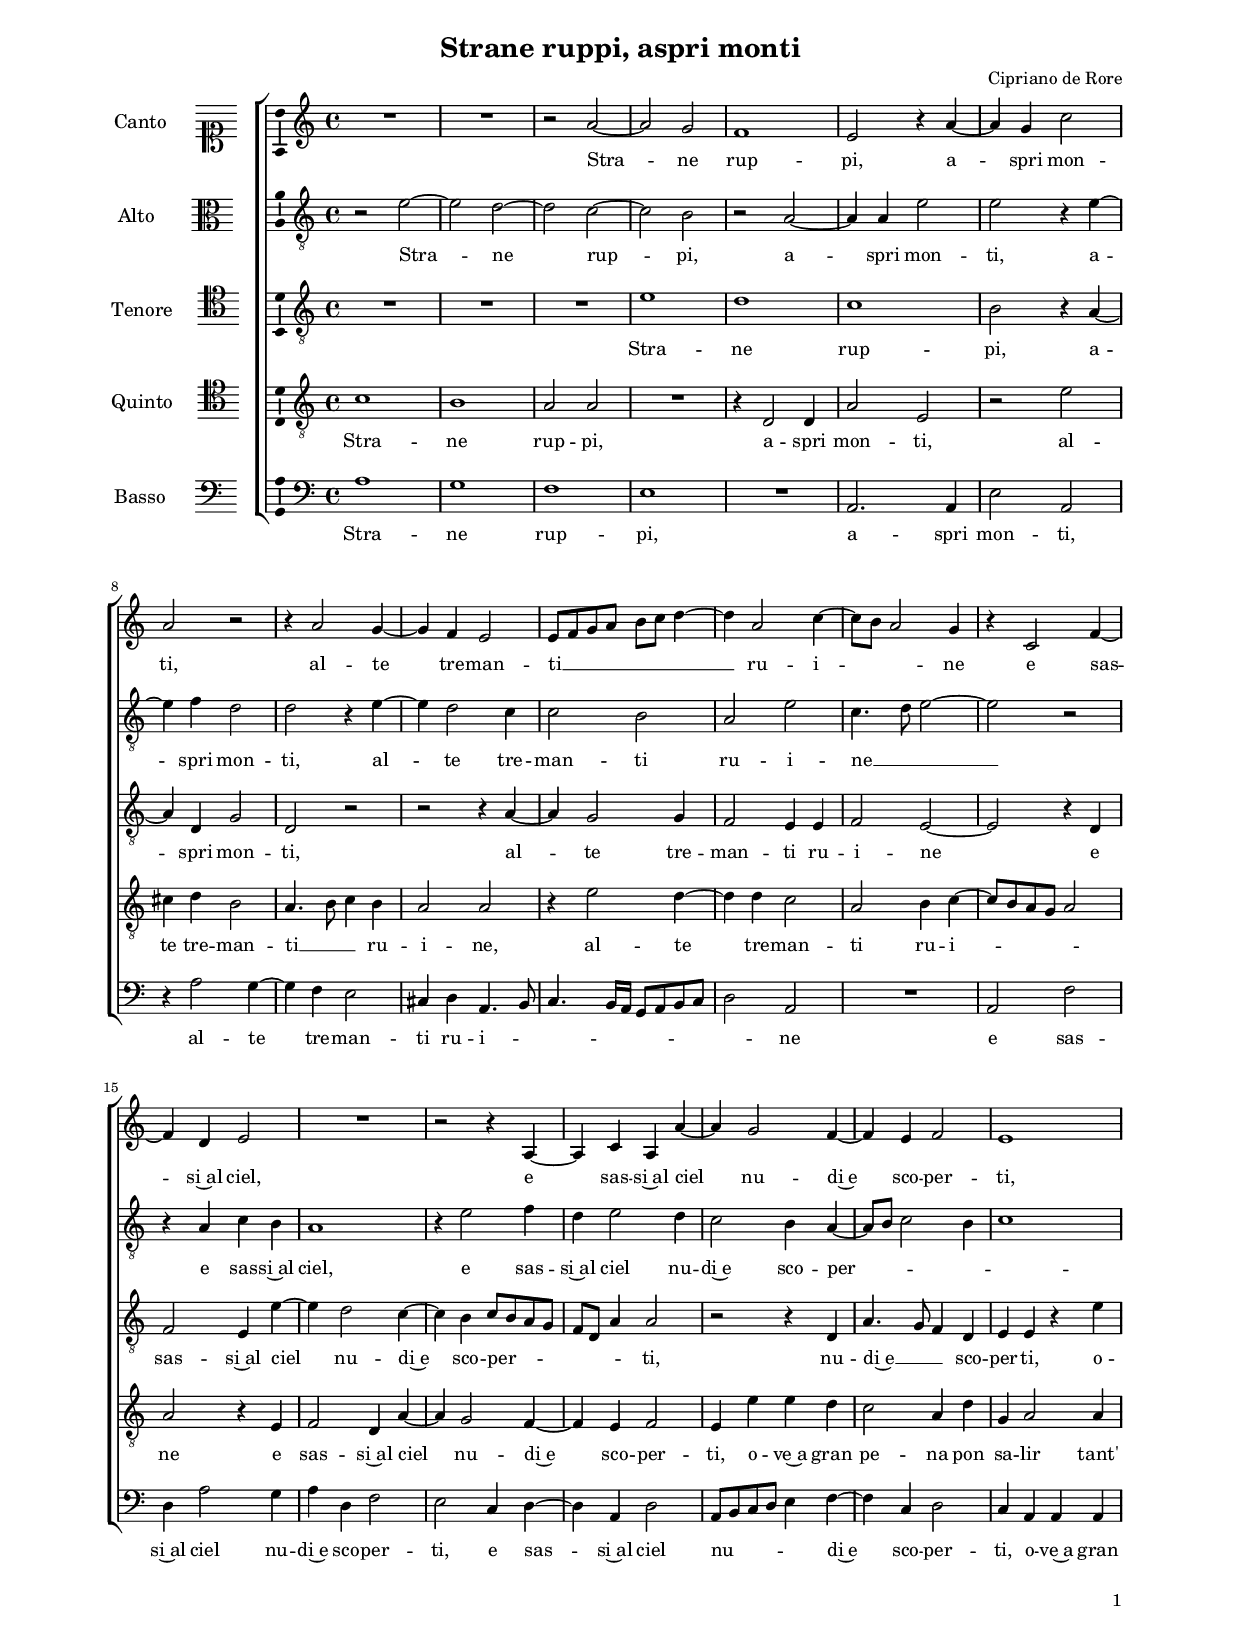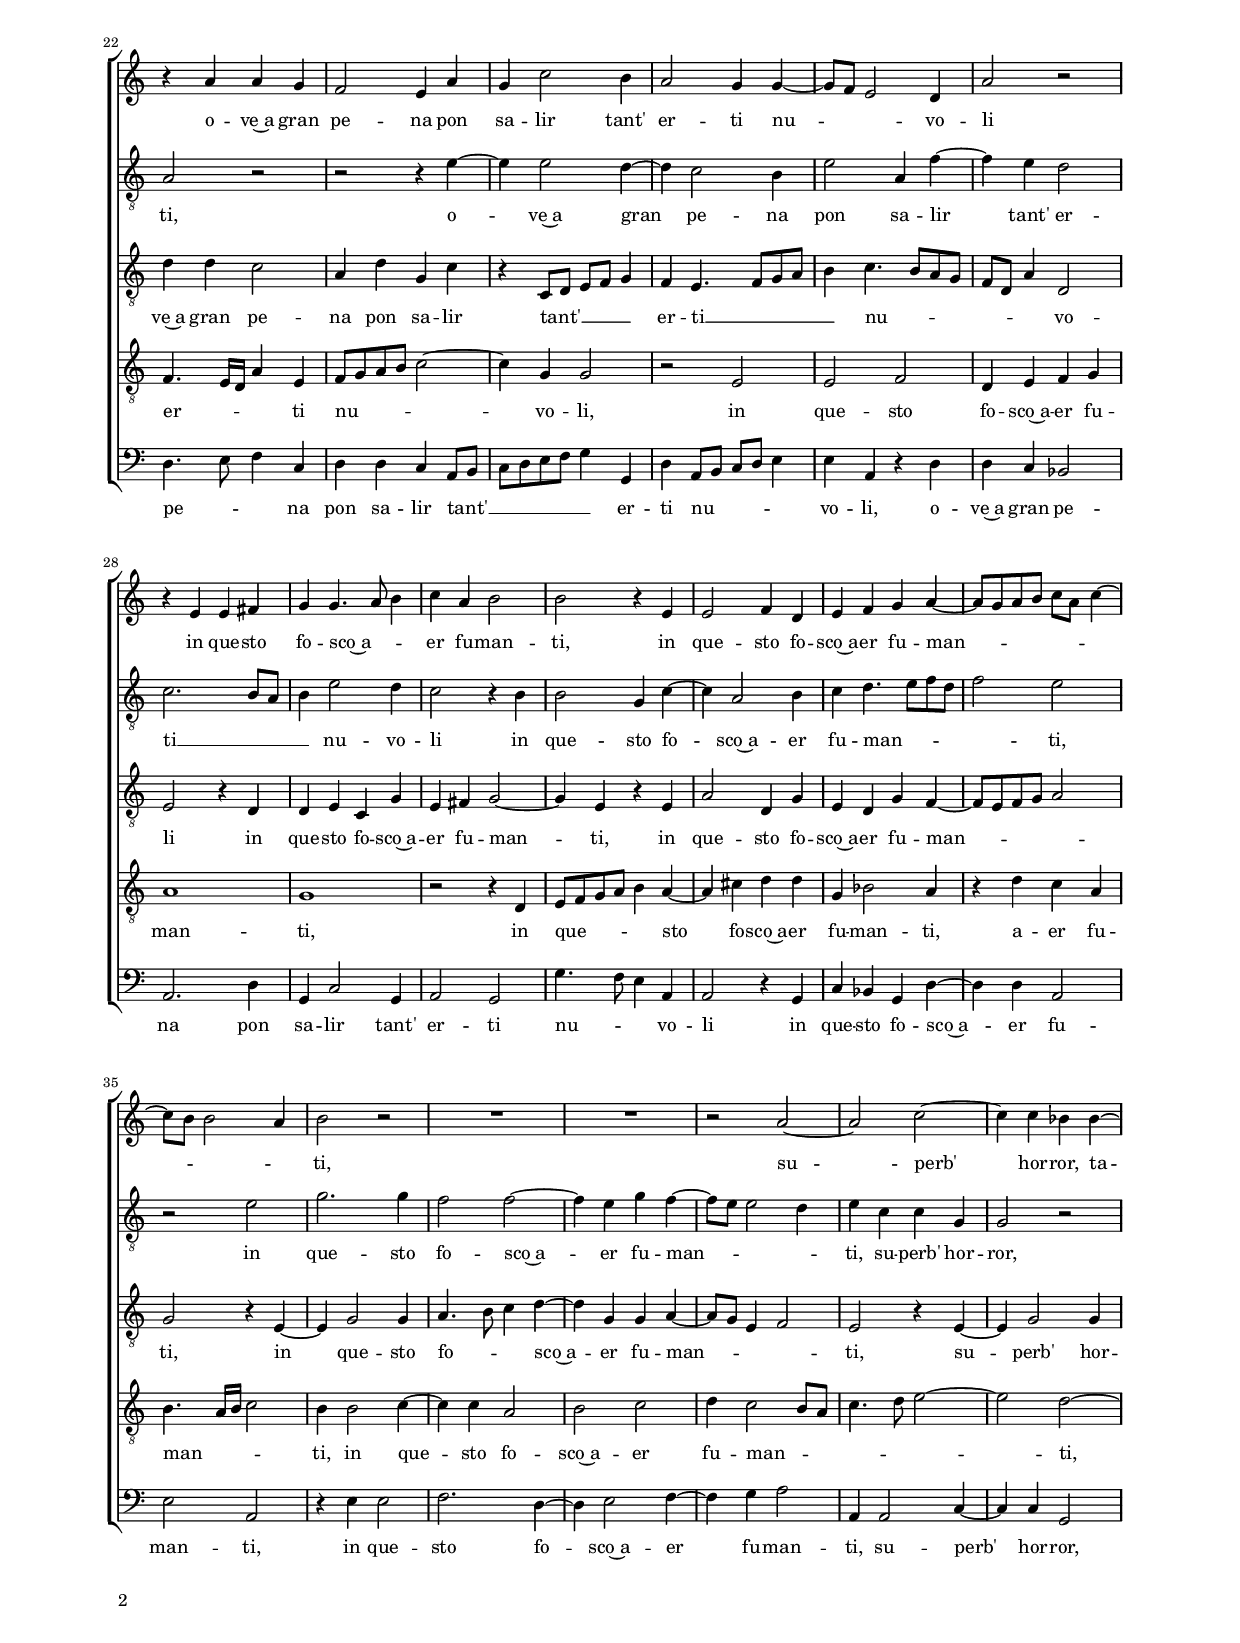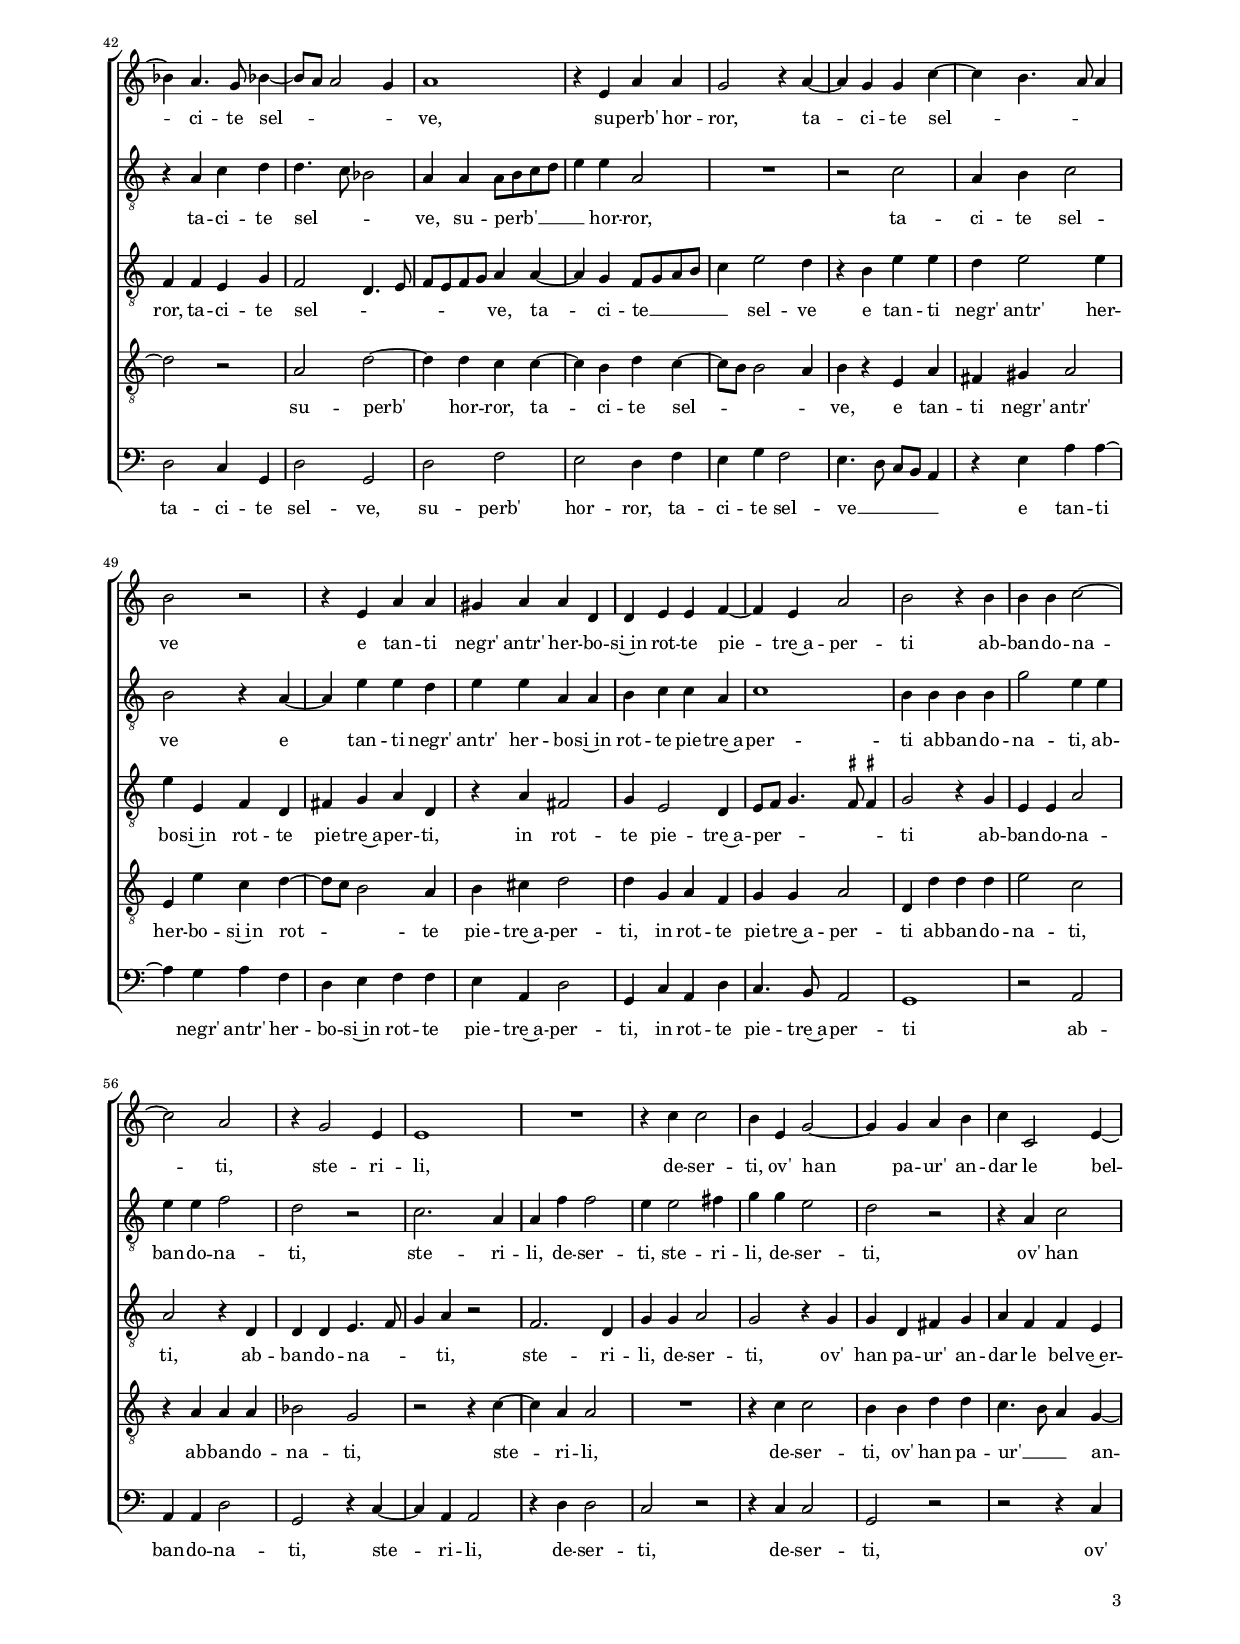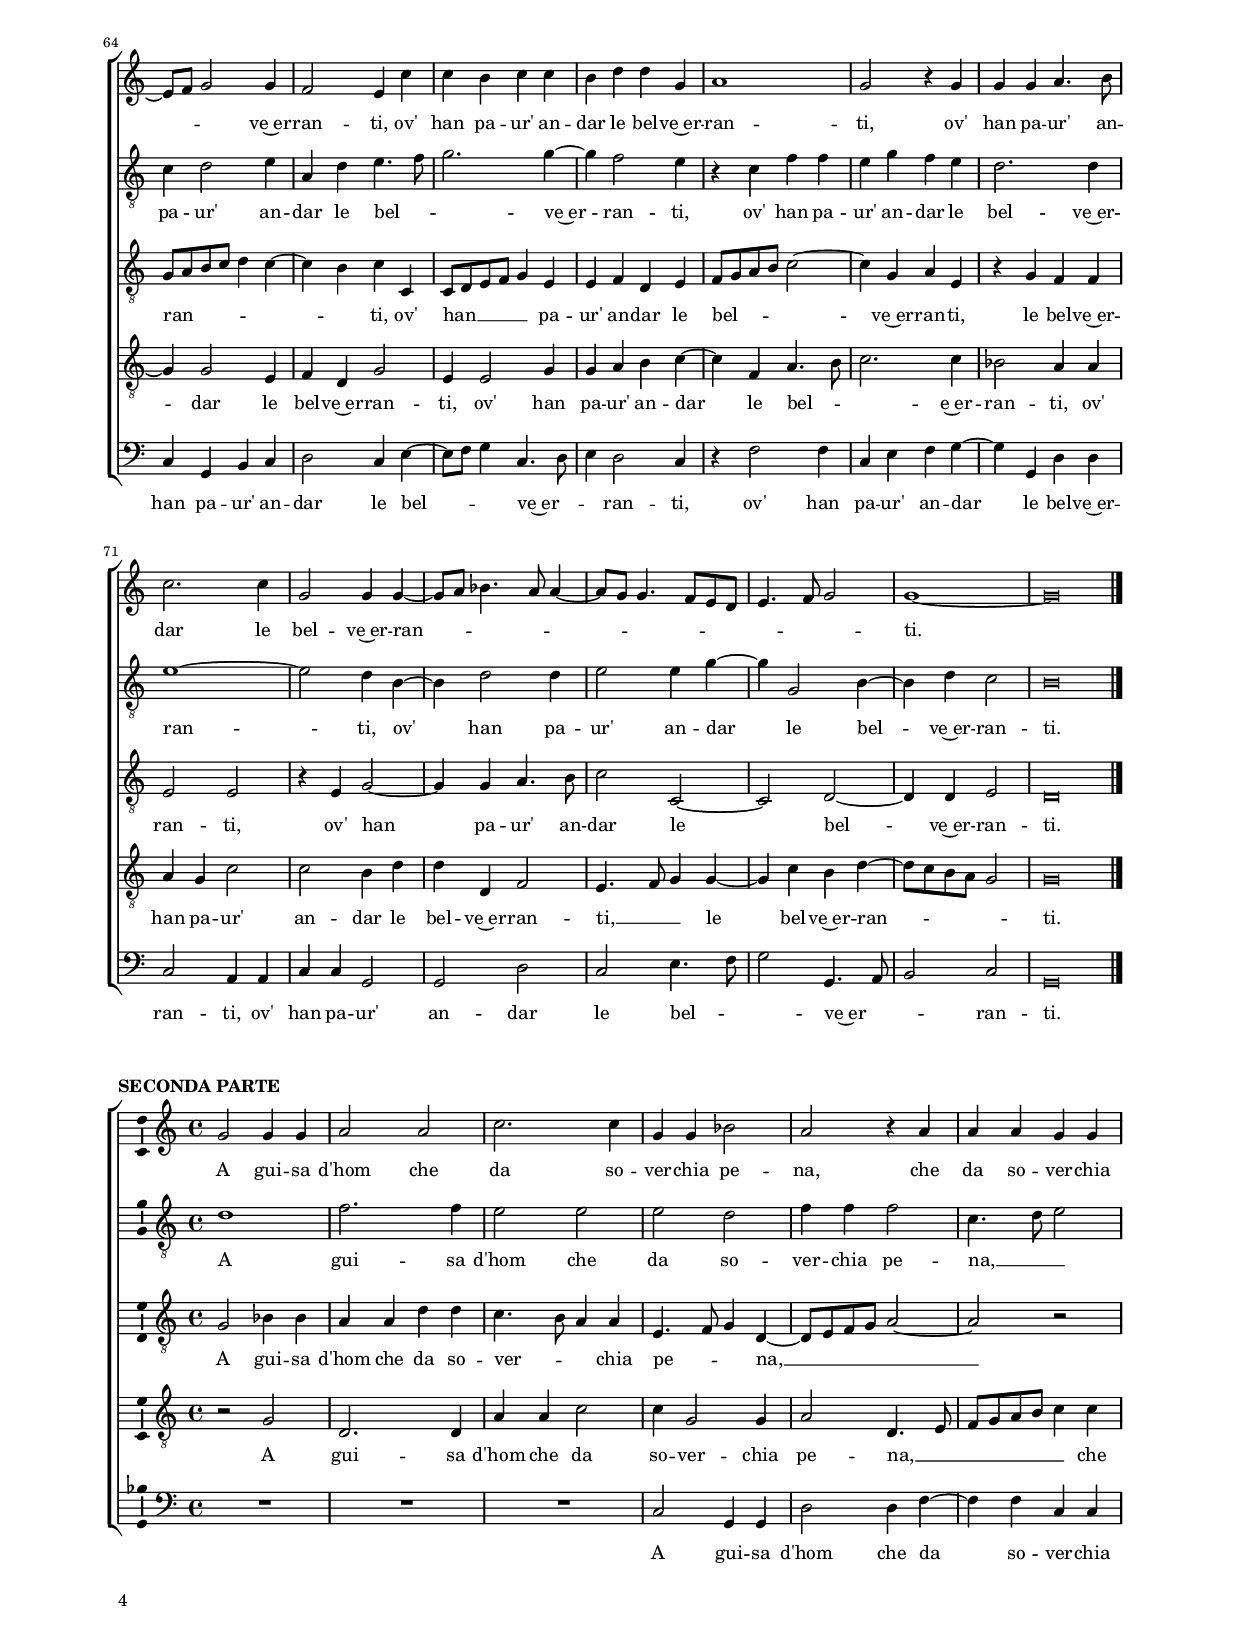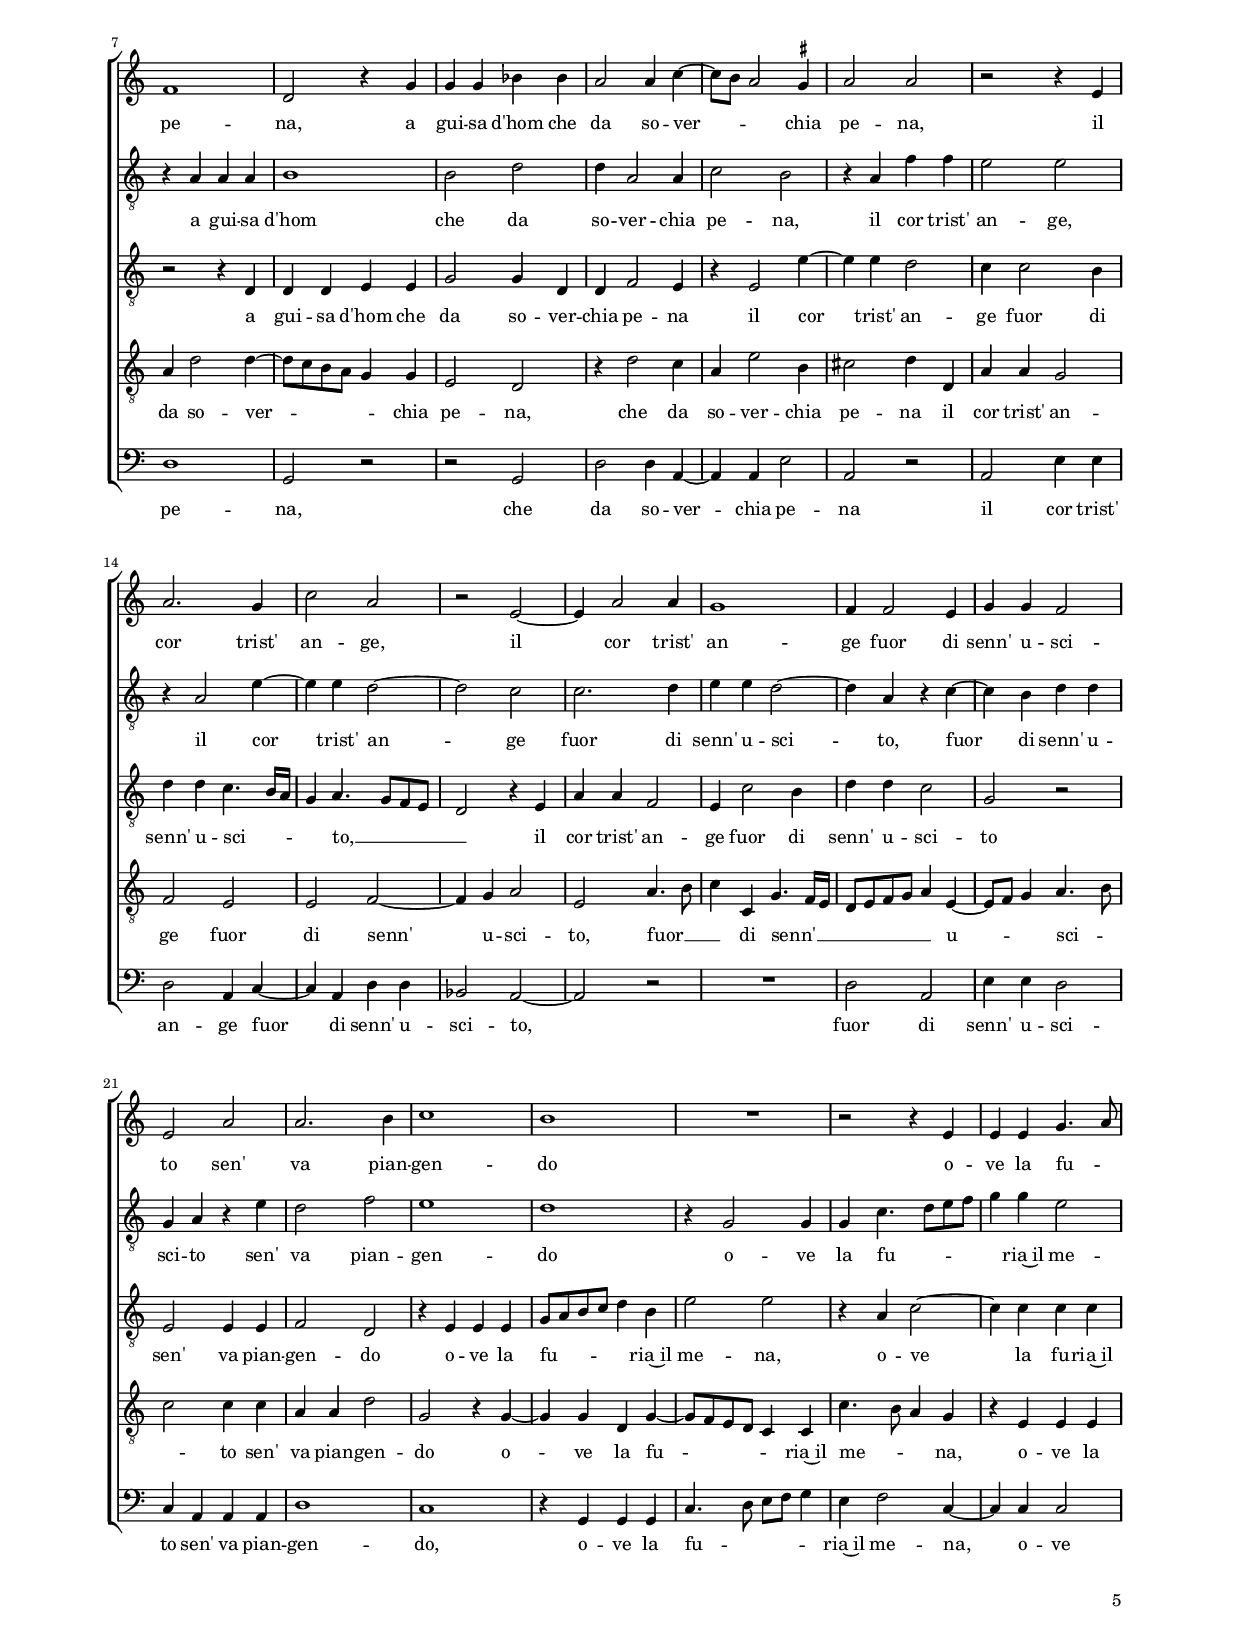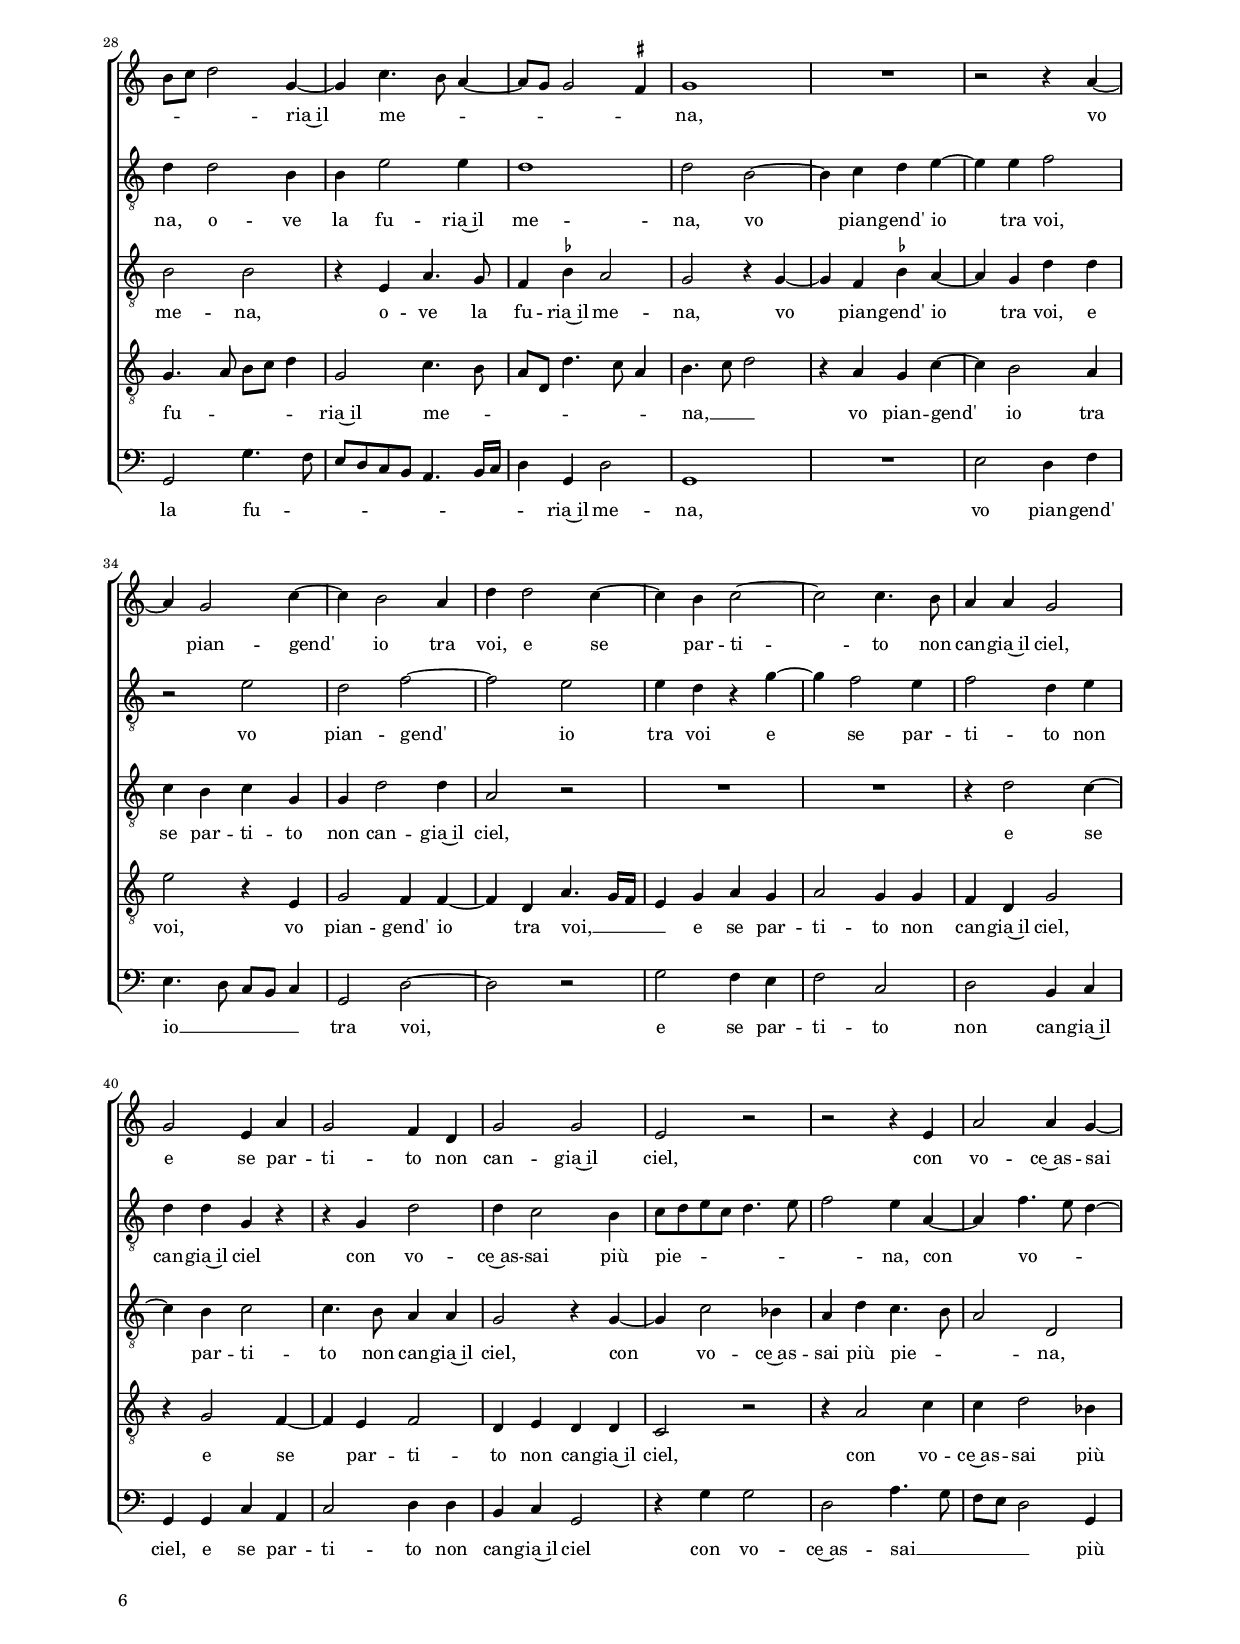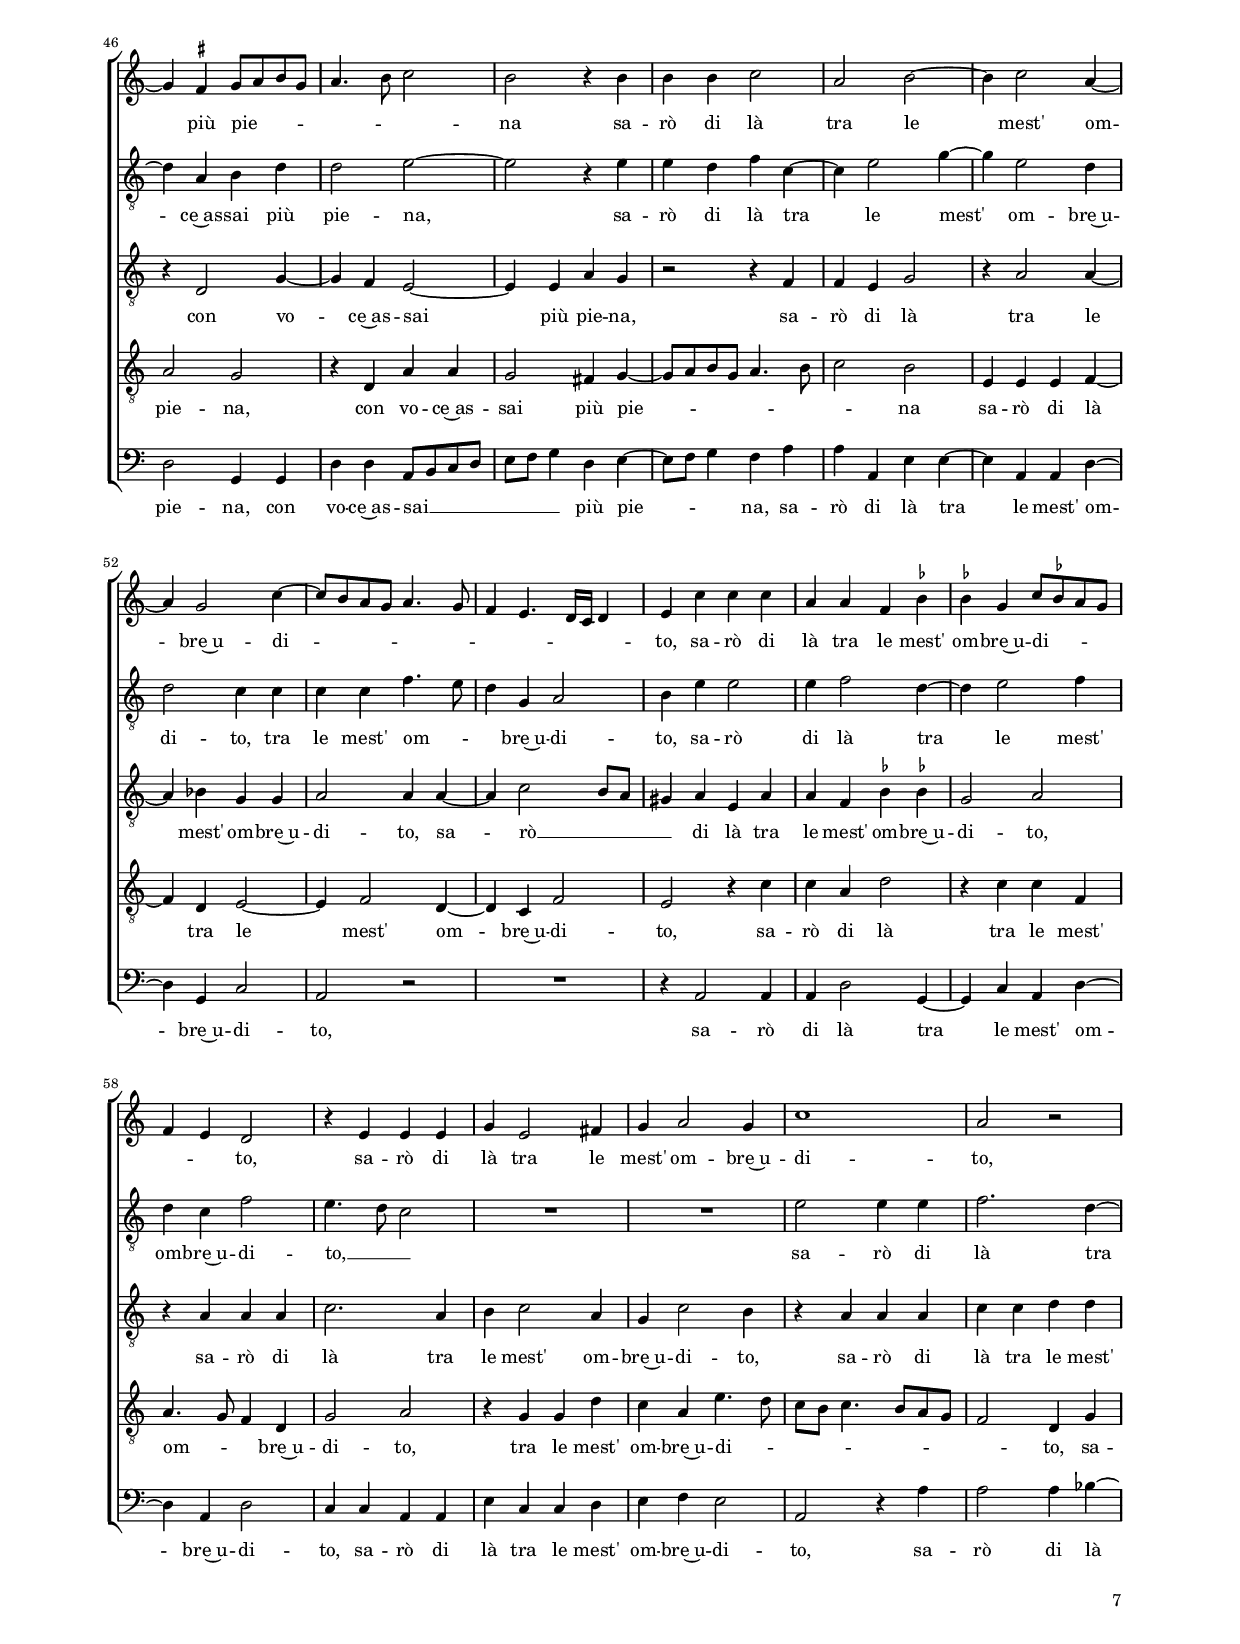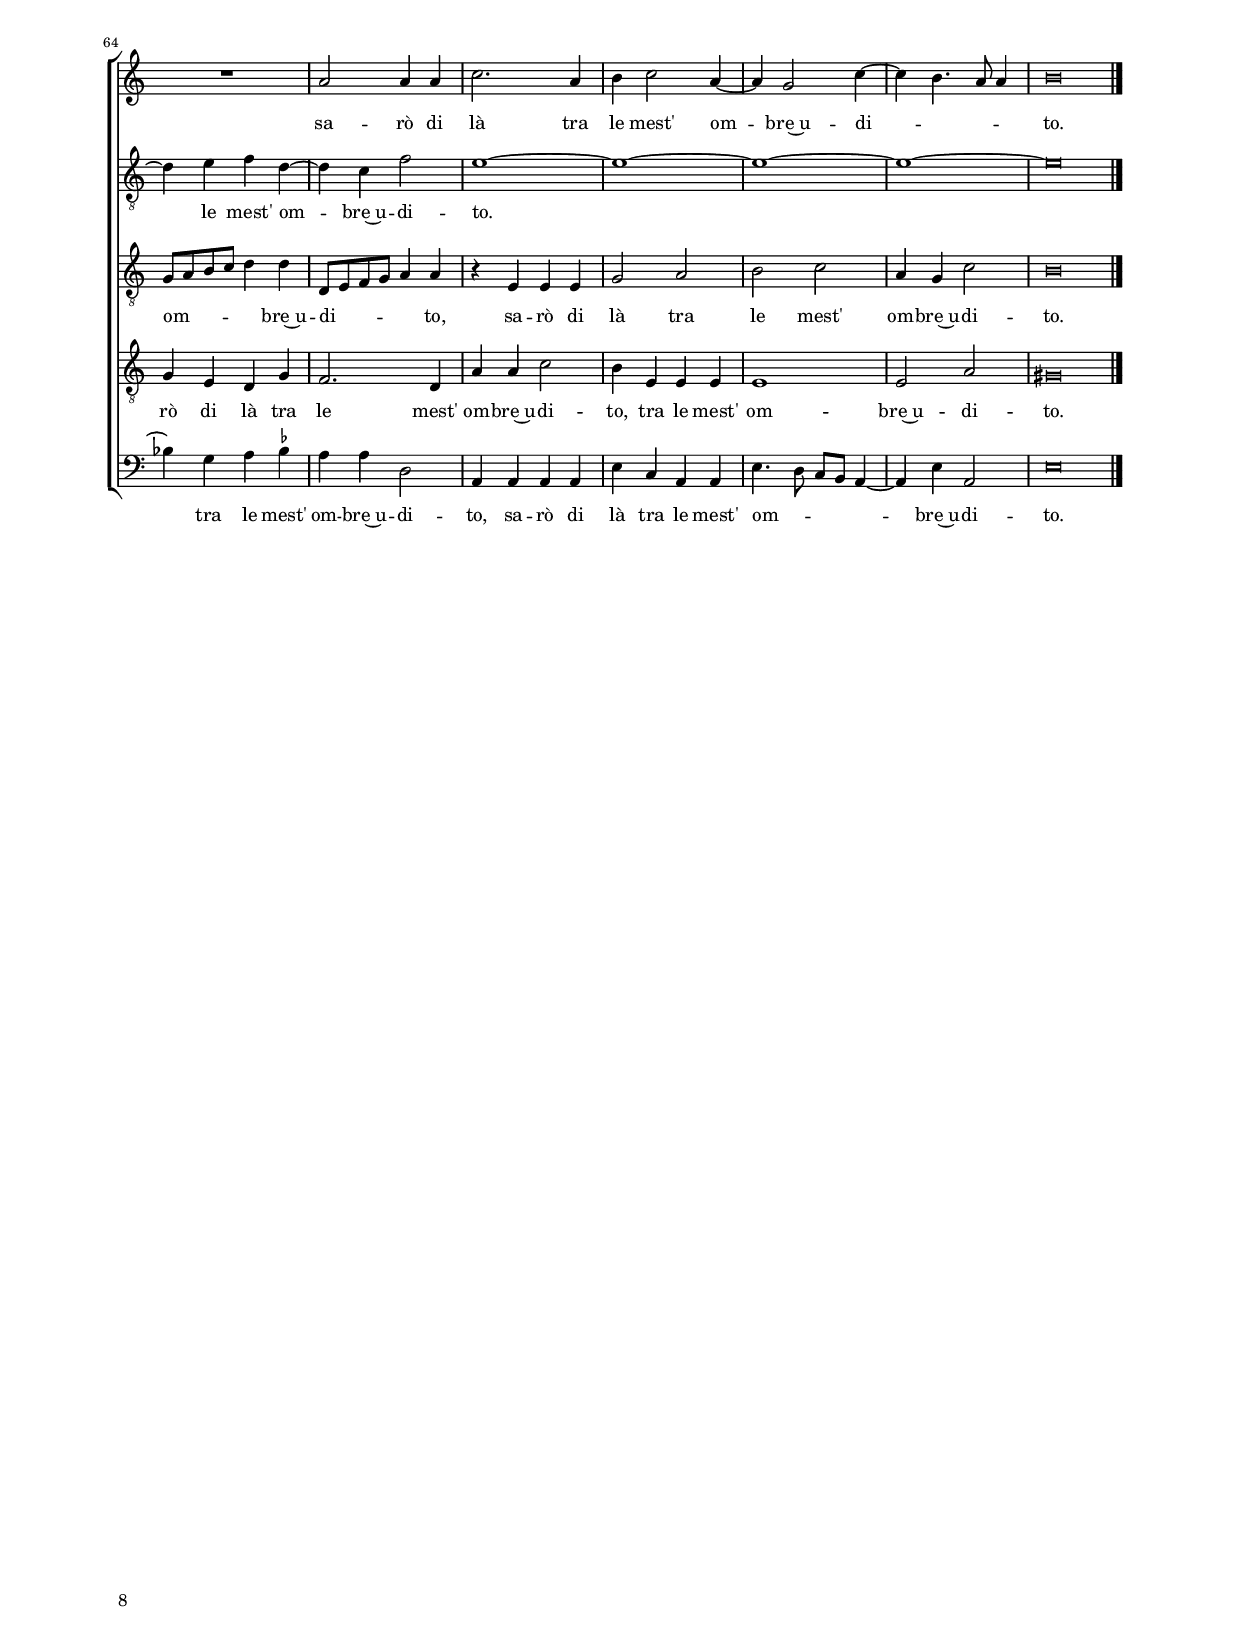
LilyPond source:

\header
{
  title="Strane ruppi, aspri monti"
  composer="Cipriano de Rore"
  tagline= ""
}

\version "2.20.0"
\language deutsch
#(set-global-staff-size 15)
% #(set-default-paper-size "letter")
#(ly:set-option 'point-and-click #f)

	
	ficta = { \once \set suggestAccidentals = ##t }
	
	forget = #(define-music-function (music) (ly:music?) #{
		\accidentalStyle forget
		$music
		\accidentalStyle default
		#})


\paper
	{
	top-margin = 1.8 \cm
	bottom-margin = 1.2 \cm
	left-margin = 2 \cm
	right-margin = 2 \cm
	ragged-bottom = ##f
	ragged-last-bottom = ##t
	print-page-number = ##f
	score-system-spacing = #'((basic-distance . 16) (minimum-distance . 14) (padding . 5) (strechability . 150))
	system-system-spacing = #'((basic-distance . 16) (minimum-distance . 14) (padding . 5) (strechability . 150))
    oddFooterMarkup=\markup   \fill-line { "" \fromproperty #'page:page-number-string }
    evenFooterMarkup=\markup  \fill-line { \fromproperty #'page:page-number-string "" }
    last-bottom-spacing = #'((basic-distance . 12) (minimum-distance . 7) (padding . 4))
%	systems-per-page = 3
%	page-count = 6
%	min-systems-per-page = 3
	}

global = {
    % \set Staff.autoBeaming = ##f
	\key c \major
	\time 4/4 
    \set Score.tempoHideNote = ##t
    \tempo 4 = 100
    \skip 1*76  \set Score.measureLength = #(ly:make-moment 2/1)
    \skip 1*2 \bar "|."
	}
	

incipitcantus = \markup { \score {
	{
	\set Staff.instrumentName = \markup { \fontsize #1 "Canto" }
	\key c \major
	\clef soprano
	s4 \bar ""
	}
	\layout  {
	raggedright = ##t
	indent = 1.8 \cm
	line-width = 2.5 \cm
	\context { \Staff \remove Time_signature_engraver }
	\override Staff.Clef.Y-extent = #'(0 . 0)
	}} \hspace #1 }
      
      
incipitaltus = \markup { \score {
	{
	\set Staff.instrumentName = \markup { \fontsize #1 "Alto" }
	\key c \major
	\clef alto
	s4 \bar ""
	}
	\layout  {
	raggedright = ##t
	indent = 1.8 \cm
	line-width = 2.5 \cm
	\context { \Staff \remove Time_signature_engraver }
	\override Staff.Clef.Y-extent = #'(0 . 0)
	}} \hspace #1 }


incipittenor = \markup { \score {
	{
	\set Staff.instrumentName = \markup { \fontsize #1 "Tenore" }
	\key c \major
	\clef tenor
	s4 \bar ""
	}
	\layout  {
	raggedright = ##t
	indent = 1.8 \cm
	line-width = 2.5 \cm
	\context { \Staff \remove Time_signature_engraver }
	\override Staff.Clef.Y-extent = #'(0 . 0)
	}} \hspace #1 }
      
      
incipitquintus = \markup { \score {
	{
	\set Staff.instrumentName = \markup { \fontsize #1 "Quinto" }
	\key c \major
	\clef tenor
	s4 \bar ""
	}
	\layout  {
	raggedright = ##t
	indent = 1.8 \cm
	line-width = 2.5 \cm
	\context { \Staff \remove Time_signature_engraver }
	\override Staff.Clef.Y-extent = #'(0 . 0)
	}} \hspace #1 }
      
      
incipitbassus = \markup { \score {
	{
	\set Staff.instrumentName = \markup { \fontsize #1 "Basso" }
	\key c \major
	\clef bass
	s4 \bar ""
	}
	\layout  {
	raggedright = ##t
	indent = 1.8 \cm
	line-width = 2.5 \cm
	\context { \Staff \remove Time_signature_engraver }
	\override Staff.Clef.Y-extent = #'(0 . 0)
	}} \hspace #1 }


cantus =  \relative c''
	{
	R1
	R1
	r2 a~
	a2 g
%5
	f1 |
	e2 r4 a~
	a4 g c2
	a2 r
	r4 a2 g4~
%10
	g4 f e2 |
	e8 f g a h c d4~
	d4 a2 c4~
	c8 h a2 g4
	r4 c,2 f4~
%15
	f4 d e2 |
	R1
	r2 r4 a,~
	a4 c a a'~
	a4 g2 f4~
%20
	f4 e f2 |
	e1
	r4 a a g
	f2 e4 a
	g4 c2 h4
%25
	a2 g4 g~ |
	g8 f e2 d4
	a'2 r
	r4 e e fis
	g4 g4. a8 h4
%30
	c4 a h2 |
	h2 r4 e,
	e2 f4 d
	e4 f g a~
	a8 g a h c a c4~
%35
	c8 h h2 a4 |
	h2 r
	R1
	R1
	r2 a~
%40
	a2 c~ |
	c4 c b b~
	b4 a4. g8 b4~
	b8 a a2 g4
	a1
%45
	r4 e a a |
	g2 r4 a~
	a4 g g c~
	c4 h4. a8 a4
	h2 r
%50
	r4 e, a a |
	gis4 a a d,
	d4 e e f~
	f4 e a2
	h2 r4 h
%55
	h4 h c2~ |
	c2 a
	r4 g2 e4
	e1
	R1
%60
	r4 c' c2 |
	h4 e, g2~
	g4 g a h
	c4 c,2 e4~
	e8 f g2 g4
%65
	f2 e4 c' |
	c4 h c c
	h4 d d g,
	a1
	g2 r4 g
%70
	g4 g a4. h8 |
	c2. c4
	g2 g4 g~
	g8 a b4. a8 a4~
	a8 g g4. f8 e d
%75
	e4. f8 g2 |
    g1~
    g\breve |
	}


altus =  \relative c'
    {
	r2 e~
	e2 d~
	d2 c~
	c2 h
%5
	r2 a~ |
	a4 a e'2
	e2 r4 e~
	e4 f4 d2
	d2 r4 e~
%10
	e4 d2 c4 |
	c2 h
	a2 e'
	c4. d8 e2~
	e2 r
%15
	r4 a, c h |
	a1
	r4 e'2 f4
	d4 e2 d4
	c2 h4 a~
%20
	a8 h c2 h4 |
	c1
	a2 r
	r2 r4 e'~
	e4 e2 d4~
%25
	d4 c2 h4 |
	e2 a,4 f'~
	f4 e d2
	c2. h8 a
	h4 e2 d4
%30
	c2 r4 h |
	h2 g4 c~
	c4 a2 h4
	c4 d4. e8 f d
	f2 e
%35
	r2 e |
	g2. g4
	f2 f~
	f4 e g f~
	f8 e e2 d4
%40
	e4 c c g |
	g2 r
	r4 a c d
	d4. c8 b2
	a4 a a8 h c d
%45
	e4 e a,2 |
	R1
	r2 c
	a4 h c2
	h2 r4 a~
%50
	a4 e' e d |
	e4 e a, a
	h4 c c a
	c1
	h4 h h h
%55
	g'2 e4 e |
	e4 e f2
	d2 r
	c2. a4
	a4 f' f2
%60
	e4 e2 fis4 |
	g4 g e2
	d2 r
	r4 a c2
	c4 d2 e4
%65
	a,4 d e4. f8 |
	g2. g4~
	g4 f2 e4
	r4 c f f
	e4 g f e
%70
	d2. d4 |
	e1~
	e2 d4 h~
	h4 d2 d4
	e2 e4 g~
%75
	g4 g,2 h4~ |
	h4 d c2
	h\breve |
	}


tenor =  \relative c'
	{
	R1
	R1
	R1
	e1
%5
	d1 |
	c1
	h2 r4 a~
	a4 d, g2
	d2 r
%10
	r2 r4 a'~ |
	a4 g2 g4
	f2 e4 e
	f2 e~
	e2 r4 d
%15
	f2 e4 e'~ |
	e4 d2 c4~
	c4 h c8 h a g
	f8 d a'4 a2
	r2 r4 d,
%20
	a'4. g8 f4 d |
	e4 e r e'
	d4 d c2
	a4 d g, c
	r4 c,8 d e f g4
%25
	f4 e4. f8 g a |
	h4 c4. h8 a g
	f8 d a'4 d,2
	e2 r4 d
	d4 e c g'
%30
	e4 fis g2~ |
	g4 e r e
	a2 d,4 g
	e4 d g f~
	f8 e f g a2
%35
	g2 r4 e~ |
	e4 g2 g4
	a4. h8 c4 d~
	d4 g, g a~
	a8 g e4 f2
%40
	e2 r4 e~ |
	e4 g2 g4
	f4 f e g
	f2 d4. e8
	f8 e f g a4 a~
%45
	a4 g f8 g a h |
	c4 e2 d4
	r4 h e e
	d4 e2 e4
	e4 e, f d
%50
	fis4 g a d, |
	r4 a' fis2
	g4 e2 d4
	e8 f g4. \ficta fis8 \ficta fis!4
	g2 r4 g
%55
	e4 e a2 |
	a2 r4 d,
	d4 d e4. f8
	g4 a r2
	f2. d4
%60
	g4 g a2 |
	g2 r4 g
	g4 d fis g
	a4 f f e
	g8 a h c d4 c~
%65
	c4 h c c, |
	c8 d e f g4 e
	e4 f d e
	f8 g a h c2~
	c4 g a e
%70
	r4 g f f |
	e2 e
	r4 e g2~
	g4 g a4. h8
	c2 c,~
%75
	c2 d~ |
	d4 d e2
	d\breve |
	}


quintus  =  \relative c'
	{
	c1
	h1
	a2 a
	R1
%5
	r4 d,2 d4 |
	a'2 e
	r2 e'
	cis4 d h2
	a4. h8 c4 h
%10
	a2 a |
	r4 e'2 d4~
	d4 d c2
	a2 h4 c~
	c8 h a g a2
%15
	a2 r4 e |
	f2 d4 a'~
	a4 g2 f4~
	f4 e f2
	e4 e' e d
%20
	c2 a4 d |
	g,4 a2 a4
	f4. e16 d a'4 e
	f8 g a h c2~
	c4 g g2
%25
	r2 e |
	e2 f
	d4 e f g
	a1
	g1
%30
	r2 r4 d |
	e8 f g a h4 a~
	a4 cis d d
	g,4 b2 a4
	r4 d c a
%35
	h4. a16 h c2 |
	h4 h2 c4~
	c4 c a2
	h2 c
	d4 c2 h8 a
%40
	c4. d8 e2~ |
	e2 d~
	d2 r
	a2 d~
	d4 d c c~
%45
	c4 h d c~ |
	c8 h h2 a4
	h4 r e, a
	fis4 gis a2
	e4 e' c d~
%50
	d8 c h2 a4 |
	h4 cis d2
	d4 g, a f
	g4 g a2
	d,4 d' d d
%55
	e2 c |
	r4 a a a
	b2 g
	r2 r4 c~
	c4 a a2
%60
	R1 |
	r4 c c2
	h4 h d d
	c4. h8 a4 g~
	g4 g2 e4
%65
	f4 d g2 |
	e4 e2 g4
	g4 a h c~
	c4 f, a4. h8
	c2. c4
%70
	b2 a4 a |
	a4 g c2
	c2 h4 d
	d4 d, f2
	e4.f8 g4 g~
%75
	g4 c h d~ |
	d8 c h a g2
	g\breve |
	}


bassus  =  \relative c
	{
	a'1
	g1
	f1
	e1
%5
	R1 |
	a,2. a4
	e'2 a,
	r4 a'2 g4~
	g4 f e2
%10
	cis4 d a4. h8 |
	c4. h16 a g8 a h c
	d2 a
	R1
	a2 f'
%15
	d4 a'2 g4 |
	a4 d, f2
	e2 c4 d~
	d4 a d2
	a8 h c d e4 f~
%20
	f4 c d2 |
	c4 a a a
	d4. e8 f4 c
	d4 d c a8 h
	c8 d e f g4 g,
%25
	d'4 a8 h c d e4 |
	e4 a, r4 d
	d4 c b2
	a2. d4
	g,4 c2 g4
%30
	a2 g |
	g'4. f8 e4 a,
	a2 r4 g
	c4 b g d'~
	d4 d a2
%35
	e'2 a, |
	r4 e' e2
	f2. d4~
	d4 e2 f4~
	f4 g a2
%40
	a,4 a2 c4~ |
	c4 c g2
	d'2 c4 g
	d'2 g,
	d'2 f
%45
	e2 d4 f |
	e4 g f2
	e4. d8 c h a4
	r4 e' a a~
	a4 g a f
%50
	d4 e f f |
	e4 a, d2
	g,4 c a d
	c4. h8 a2
	g1
%55
	r2 a |
	a4 a d2
	g,2 r4 c~
	c4 a a2
	r4 d d2
%60
	c2 r |
	r4 c c2
	g2 r
	r2 r4 c
	c4 g h c
%65
	d2 c4 e~ |
	e8 f g4 c,4. d8
	e4 d2 c4
	r4 f2 f4
	c4 e f g~
%70
	g4 g, d' d |
	c2 a4 a
	c4 c g2
	g2 d'
	c2 e4. f8
%75
	g2 g,4. a8 |
	h2 c
	g\breve |
	}


lyricscantus = \lyricmode {
	Stra -- ne rup -- pi, a -- spri mon -- ti,
    al -- te tre -- man -- ti __ _ _ _ _ _ _ ru -- i -- _ _ ne
    e sas -- si~al ciel,
    e sas -- si~al ciel nu -- di~e sco -- per -- ti,
    o -- ve~a gran pe -- na pon sa -- lir tant' er -- ti nu -- _ _ vo -- li
    in que -- sto fo -- sco~a -- _ _ er fu -- man -- ti,
    in que -- sto fo -- sco~a -- er fu -- man -- _ _ _ _ _ _ _ _ _ ti,
    su -- perb' hor -- ror, ta -- ci -- te sel -- _ _ _ ve,
    su -- perb' hor -- ror, ta -- ci -- te sel -- _ _ _ ve
    e tan -- ti negr' antr' her -- bo -- si~in rot -- te pie -- tre~a -- per -- ti
    ab -- ban -- do -- na -- ti,
    ste -- ri -- li, de -- ser -- ti,
    ov' han pa -- ur' an -- dar le bel -- _ _ ve~er -- ran -- ti,
    ov' han pa -- ur' an -- dar le bel -- ve~er -- ran -- ti,
    ov' han pa -- ur' an -- dar le bel -- ve~er -- ran -- _ _ _ _ _ _ _ _ _ _ _ _ ti.
	}


lyricsaltus = \lyricmode {
	Stra -- ne rup -- pi, a -- spri mon -- ti, a -- spri mon -- ti,
    al -- te tre -- man -- ti ru -- i -- ne __ _ _
    e sas -- si~al ciel,
    e sas -- si~al ciel nu -- di~e sco -- per -- _ _ _ _ ti,
    o -- ve~a gran pe -- na pon sa -- lir tant' er -- ti __ _ _ _ nu -- vo -- li
    in que -- sto fo -- sco~a -- er fu -- man -- _ _ _ _ ti,
    in que -- sto fo -- sco~a -- er fu -- man -- _ _ _ ti,
    su -- perb' hor -- ror, ta -- ci -- te sel -- _ _ ve,
    su -- perb' __ _ _ _ _ hor -- ror, ta -- ci -- te sel -- ve
    e tan -- ti negr' antr' her -- bo -- si~in rot -- te pie -- tre~a -- per -- ti
    ab -- ban -- do -- na -- ti,
    ab -- ban -- do -- na -- ti,
    ste -- ri -- li, de -- ser -- ti,
    ste -- ri -- li, de -- ser -- ti,
    ov' han pa -- ur' an -- dar le bel -- _ _ ve~er -- ran -- ti,
    ov' han pa -- ur' an -- dar le bel -- ve~er -- ran -- ti,
    ov' han pa -- ur' an -- dar le bel -- ve~er -- ran -- ti.
	}


lyricstenor = \lyricmode {
	Stra -- ne rup -- pi, a -- spri mon -- ti, al -- te tre -- man -- ti ru -- i -- ne
    e sas -- si~al ciel nu -- di~e sco -- per -- _ _ _ _ _ _ ti,
    nu -- di~e __ _ _ sco -- per -- ti,
    o -- ve~a gran pe -- na pon sa -- lir 
    tant' __ _ _ _ _ er -- ti __ _ _ _ _ nu -- _ _ _ _ _ _ vo -- li
    in que -- sto fo -- sco~a -- er fu -- man -- ti,
    in que -- sto fo -- sco~a -- er fu -- man -- _ _ _ _ ti,
    in que -- sto fo -- _ _ sco~a -- er fu -- man -- _ _ _ ti,
    su -- perb' hor -- ror, ta -- ci -- te sel -- _ _ _ _ _ _ ve,
    ta -- ci -- te __ _ _ _ _ sel -- ve
    e tan -- ti negr' antr' her -- bo -- si~in rot -- te pie -- tre~a -- per -- ti,
    in rot -- te pie -- tre~a -- per -- _ _ _ _ ti
    ab -- ban -- do -- na -- ti,
    ab -- ban -- do -- na -- _ _ ti,
    ste -- ri -- li, de -- ser -- ti,
    ov' han pa -- ur' an -- dar le bel -- ve~er -- ran -- _ _ _ _ _ _ ti,
    ov' han __ _ _ _ _ pa -- ur' an -- dar le bel -- _ _ _ _ ve~er -- ran -- ti,
    le bel -- ve~er -- ran -- ti,
    ov' han pa -- ur' an -- dar le bel -- ve~er -- ran -- ti.
	}


lyricsquintus = \lyricmode {
	Stra -- ne rup -- pi, a -- spri mon -- ti, al -- te tre -- man -- ti __ _ _ ru -- i -- ne,
    al -- te tre -- man -- ti ru -- i -- _ _ _ _ ne
    e sas -- si~al ciel nu -- di~e sco -- per -- ti,
    o -- ve~a gran pe -- na pon sa -- lir tant' er -- _ _ _ ti nu -- _ _ _ _ vo -- li,
    in que -- sto fo -- sco~a -- er fu -- man -- ti,
    in que -- _ _ _ _ sto fo -- sco~a -- er fu -- man -- ti,
    a -- er fu -- man -- _ _ _ ti,
    in que -- sto fo -- sco~a -- er fu -- man -- _ _ _ _ _ ti,
    su -- perb' hor -- ror, ta -- ci -- te sel -- _ _ _ ve,
    e tan -- ti negr' antr' her -- bo -- si~in rot -- _ _ te pie -- tre~a -- per -- ti,
    in rot -- te pie -- tre~a -- per -- ti
    ab -- ban -- do -- na -- ti,
    ab -- ban -- do -- na -- ti,
    ste -- ri -- li, de -- ser -- ti,
    ov' han pa -- ur' __ _ _ an -- dar le bel -- ve~er -- ran -- ti,
    ov' han pa -- ur' an -- dar le bel -- _ _ e~er -- ran -- ti,
    ov' han pa -- ur' an -- dar le bel -- ve~er -- ran -- ti, __ _ _
    le bel -- ve~er -- ran -- _ _ _ _ ti.
	}


lyricsbassus = \lyricmode {
	Stra -- ne rup -- pi, a -- spri mon -- ti, 
    al -- te tre -- man -- ti ru -- i -- _ _ _ _ _ _ _ _ _ ne
    e sas -- si~al ciel nu -- di~e sco -- per -- ti,
    e sas -- si~al ciel nu -- _ _ _ _ di~e sco -- per -- ti,
    o -- ve~a gran pe -- _ _ na pon sa -- lir tant' __ _ _ _ _ _ _ er -- ti nu -- _ _ _ _ vo -- li,
    o -- ve~a gran pe -- na pon sa -- lir tant' er -- ti nu -- _ _ vo -- li
    in que -- sto fo -- sco~a -- er fu -- man -- ti,
    in que -- sto fo -- sco~a -- er fu -- man -- ti,
    su -- perb' hor -- ror, ta -- ci -- te sel -- ve,
    su -- perb' hor -- ror, ta -- ci -- te sel -- ve __ _ _ _ _
    e tan -- ti negr' antr' her -- bo -- si~in rot -- te pie -- tre~a -- per -- ti,
    in rot -- te pie -- tre~a -- per -- ti
    ab -- ban -- do -- na -- ti,
    ste -- ri -- li, de -- ser -- ti,
    de -- ser -- ti,
    ov' han pa -- ur' an -- dar le bel -- _ _ ve~er -- _ _ ran -- ti,
    ov' han pa -- ur' an -- dar le bel -- ve~er -- ran -- ti,
    ov' han pa -- ur' an -- dar le bel -- _ _ ve~er -- _ _ ran -- ti.
	}


\score
{  
	% \transpose {
	\new ChoirStaff \with { \override StaffGrouper.staff-staff-spacing.basic-distance = #12 }
	<<

	\new Staff << \global
	\new Voice="v1" {
		\set Staff.instrumentName=\incipitcantus
		\set Staff.midiInstrument = "reed organ"
		\clef violin
		\cantus }
	\new Lyrics \lyricsto "v1" {\lyricscantus }
	>>


	\new Staff << \global
	\new Voice="v2" {
		\set Staff.instrumentName=\incipitaltus
		\set Staff.midiInstrument = "reed organ"
                \clef "G_8"
		\altus}
	\new Lyrics \lyricsto "v2" {\lyricsaltus }
	>>


	\new Staff << \global
	\new Voice="v3" {
		\set Staff.instrumentName=\incipittenor
		\set Staff.midiInstrument = "reed organ"
		\clef "G_8"
		\tenor }
	\new Lyrics \lyricsto "v3" {\lyricstenor }
	>>


	\new Staff << \global
	\new Voice="v5" {
		\set Staff.instrumentName=\incipitquintus
		\set Staff.midiInstrument = "reed organ"
		\clef "G_8"
		\quintus}
	\new Lyrics \lyricsto "v5" {\lyricsquintus }
	>>


	\new Staff << \global
	\new Voice="v4" {
		\set Staff.instrumentName=\incipitbassus
		\set Staff.midiInstrument = "reed organ"
		\clef bass
		\bassus }
	\new Lyrics \lyricsto "v4" {\lyricsbassus}
	>>

	>>
	% } % transpose

	\layout
	{
	indent = 2.5 \cm
	\context { \Staff \override TimeSignature.break-visibility = #end-of-line-invisible }
	\context { \Lyrics \override VerticalAxisGroup.nonstaff-relatedstaff-spacing.padding = #1.4 }
%	\context { \Lyrics \override LyricText.font-size = #1 }
	\context { \Staff \consists "Ambitus_engraver" }
	\context { \Score \override BarNumber.padding = #2 }
	\context { \Voice \override NoteHead.style = #'baroque }
	}


\midi
	{
	}

}

%%%%%%%%%%%%%%%%%%%%  SECUNDA PARS %%%%%%%%%%%%%%%%%%%%


global = {
	\key c \major
	\time 4/4
    \set Score.tempoHideNote = ##t
    \tempo 4 = 100
    \skip 1*69  \set Score.measureLength = #(ly:make-moment 2/1)
    \skip 1*2 \bar "|."
	}


cantus =  \relative c''
	{
    g2 g4 g  
	a2 a
	c2. c4
	g4 g b2
%5
	a2 r4 a |
	a4 a g g
	f1
	d2 r4 g
	g4 g b b
%10
	a2 a4 c~ |
	c8 h a2 \ficta gis4
	a2 a
	r2 r4 e
	a2. g4
%15
	c2 a |
	r2 e~
	e4 a2 a4
	g1
	f4 f2 e4
%20
	g4 g f2 |
	e2 a
	a2. h4
	c1
	h1
%25
	R1 |
	r2 r4 e,
	e4 e g4. a8
	h8 c d2 g,4~
	g4 c4. h8 a4~
%30
	a8 g g2 \ficta fis4 |
	g1
	R1
	r2 r4 a~
	a4 g2 c4~
%35
	c4 h2 a4 |
	d4 d2 c4~
	c4 h c2~
	c2 c4. h8
	a4 a g2
%40
	g2 e4 a |
	g2 f4 d
	g2 g
	e2 r
	r2 r4 e
%45
	a2 a4 g~ |
	g4 \ficta fis g8 a h g
	a4. h8 c2
	h2 r4 h
	h4 h c2
%50
	a2 h~ |
	h4 c2 a4~
	a4 g2 c4~
	c8 h a g a4. g8
	f4 e4. d16 c d4
%55
	e4 c' c c |
	a4 a f \ficta b
	\ficta b4 g c8 \ficta b! a g
	f4 e d2
	r4 e e e |
%60
	g4 e2 fis4 |
	g4 a2 g4
	c1
	a2 r
	R1
%65
	a2 a4 a |
	c2. a4
	h4 c2 a4~
	a4 g2 c4~
	c4 h4. a8 a4
%70
	h\breve |
	}


altus =  \relative c'
    {
	d1
	f2. f4
	e2 e
	e2 d
%5
	f4 f f2 |
	c4. d8 e2
	r4 a, a a
	h1
	h2 d
%10
	d4 a2 a4 |
	c2 h
	r4 a f' f
	e2 e
	r4 a,2 e'4~
%15
	e4 e d2~ |
	d2 c
	c2. d4
	e4 e d2~
	d4 a r c~
%20
	c4 h d d |
	g,4 a r e'
	d2 f
	e1
	d1
%25
	r4 g,2 g4 |
	g4 c4. d8 e f
	g4 g e2
	d4 d2 h4
	h4 e2 e4
%30
	d1 |
	d2 h~
	h4 c d e~
	e4 e f2
	r2 e
%35
	d2 f~ |
	f2 e
	e4 d r g~
	g4 f2 e4
	f2 d4 e
%40
	d4 d g, r |
	r4 g d'2
	d4 c2 h4
	c8 d e c d4. e8
	f2 e4 a,~
%45
	a4 f'4. e8 d4~ |
	d4 a h d
	d2 e~
	e2 r4 e
	e4 d f c~
%50
	c4 e2 g4~ |
	g4 e2 d4
	d2 c4 c
	c4 c f4. e8
	d4 g, a2
%55
	h4 e e2 |
	e4 f2 d4~
	d4 e2 f4
	d4 c f2
	e4. d8 c2
%60
	R1 |
	R1
	e2 e4 e
	f2. d4~
	d4 e f d~
%65
	d4 c f2 |
    e1~
    e1~
    e1~
    e1~
%70
	e\breve |
	}


tenor =  \relative c'
	{
	g2 b4 b
	a4 a d d
	c4. h8 a4 a
	e4. f8 g4 d~
%5
	d8 e f g a2~ |
	a2 r
	r2 r4 d,
	d4 d e e
	g2 g4 d
%10
	d4 f2 e4 |
	r4 e2 e'4~
	e4 e d2
	c4 c2 h4
	d4 d c4. h16 a
%15
	g4 a4. g8 f e |
	d2 r4 e
	a4 a f2
	e4 c'2 h4
	d4 d c2
%20
	g2 r |
	e2 e4 e
	f2 d
	r4 e e e
	g8 a h c d4 h
%25
	e2 e |
	r4 a, c2~
	c4 c c c
	h2 h
	r4 e, a4. g8
%30
	f4 \ficta b a2 |
	g2 r4 g~
	g4 f \ficta b a~
	a4 g d' d
	c4 h c g
%35
	g4 d'2 d4 |
	a2 r
	R1
	R1
	r4 d2 c4~
%40
	c4 h c2 |
	c4. h8 a4 a
	g2 r4 g~
	g4 c2 b4
	a4 d c4. h8
%45
	a2 d, |
	r4 d2 g4~
	g4 f e2~
	e4 e a g
	r2 r4 f
%50
	f4 e g2 |
	r4 a2 a4~
	a4 b g g
	a2 a4 a~
	a4 c2 h8 a
%55
	gis4 a e a |
	a4 f \ficta b \ficta b!
	g2 a
	r4 a a a
	c2. a4
%60
	h4 c2 a4 |
	g4 c2 h4
	r4 a a a
	c4 c d d
	g,8 a h c d4 d
%65
	d,8 e f g a4 a |
	r4 e e e
	g2 a
	h2 c
	a4 g c2
%70
	h\breve |
	}


quintus  =  \relative c'
	{
	r2 g
	d2. d4
	a'4 a c2
	c4 g2 g4
%5
	a2 d,4. e8 |
	f8 g a h c4 c
	a4 d2 d4~
	d8 c h a g4 g
	e2 d
%10
	r4 d'2 c4 |
	a4 e'2 h4
	cis2 d4 d,
	a'4 a g2
	f2 e
%15
	e2 f~ |
	f4 g a2
	e2 a4. h8
	c4 c, g'4. f16 e
	d8 e f g a4 e~
%20
	e8 f g4 a4. h8 |
	c2 c4 c
	a4 a d2
	g,2 r4 g~
	g4 g d g~
%25
	g8 f e d c4 c |
	c'4. h8 a4 g
	r4 e e e
	g4. a8 h c d4
	g,2 c4. h8
%30
	a8 d, d'4. c8 a4 |
	h4. c8 d2
	r4 a g c~
	c4 h2 a4
	e'2 r4 e,
%35
	g2 f4 f~ |
	f4 d a'4. g16 f
	e4 g a g
	a2 g4 g
	f4 d g2
%40
	r4 g2 f4~ |
	f4 e f2
	d4 e d d
	c2 r
	r4 a'2 c4
%45
	c4 d2 b4 |
	a2 g
	r4 d a' a
	g2 fis4 g~
	g8 a h g a4. h8
%50
	c2 h |
	e,4 e e f~
	f4 d e2~
	e4 f2 d4~
	d4 c f2
%55
	e2 r4 c' |
	c4 a d2
	r4 c c f,
	a4. g8 f4 d
	g2 a
%60
	r4 g g d' |
	c4 a e'4. d8
	c8 h c4. h8 a g
	f2 d4 g
	g4 e d g
%65
	f2. d4 |
	a'4 a c2
	h4 e, e e
	e1
	e2 a
%70
	gis\breve |
	}


bassus  =  \relative c
	{
	R1
	R1
	R1
	c2 g4 g
%5
	d'2 d4 f~ |
	f4 f c c
	d1
	g,2 r
	r2 g
%10
	d'2 d4 a~ |
	a4 a e'2
	a,2 r
	a2 e'4 e
	d2 a4 c~
%15
	c4 a d d |
	b2 a~
	a2 r
	R1
	d2 a
%20
	e'4 e d2 |
	c4 a a a
	d1
	c1
	r4 g g g
%25
	c4. d8 e f g4 |
	e4 f2 c4~
	c4 c c2
	g2 g'4. f8
	e8 d c h a4. h16 c
%30
	d4 g, d'2 |
	g,1
	R1
	e'2 d4 f
	e4. d8 c h c4
%35
	g2 d'~ |
	d2 r
	g2 f4 e
	f2 c
	d2 h4 c
%40
	g4 g c a |
	c2 d4 d
	h4 c g2
	r4 g' g2
	d2 a'4. g8
%45
	f8 e d2 g,4 |
	d'2 g,4 g
	d'4 d a8 h c d
	e8 f g4 d e~
	e8 f g4 f a
%50
	a4 a, e' e~ |
	e4 a, a d~
	d4 g, c2
	a2 r
	R1
%55
	r4 a2 a4 |
	a4 d2 g,4~
	g4 c a d~
	d4 a d2
	c4 c a a
%60
	e'4 c c d |
	e4 f e2
	a,2 r4 a'
	a2 a4 b~
	b4 g a \ficta b!
%65
	a4 a d,2 |
	a4 a a a
	e'4 c a a
	e'4. d8 c h a4~
	a4 e' a,2
%70
	e'\breve |
	}


lyricscantus = \lyricmode {
	A gui -- sa d'hom che da so -- ver -- chia pe -- na,
    che da so -- ver -- chia pe -- na,
    a gui -- sa d'hom che da so -- ver -- _ _ chia pe -- na,
    il cor trist' an -- ge,
    il cor trist' an -- ge
    fuor di senn' u -- sci -- to
    sen' va pian -- gen -- do
    o -- ve la fu -- _ _ _ _ ria~il me -- _ _ _ _ _ na,
    vo pian -- gend' io tra voi,
    e se par -- ti -- to non can -- gia~il ciel,
    e se par -- ti -- to non can -- gia~il ciel,
    con vo -- ce~as -- sai più pie -- _ _ _ _ _ _ na
    sa -- rò di là tra le mest' om -- bre~u -- di -- _ _ _ _ _ _ _ _ _ _ to,
    sa -- rò di là tra le mest' om -- bre~u -- di -- _ _ _ _ _ to,
    sa -- rò di là tra le mest' om -- bre~u -- di -- to,
    sa -- rò di là tra le mest' om -- bre~u -- di -- _ _ _ to.
	}


lyricsaltus = \lyricmode {
	A gui -- sa d'hom che da so -- ver -- chia pe -- na, __ _ _
    a gui -- sa d'hom che da so -- ver -- chia pe -- na,
    il cor trist' an -- ge,
    il cor trist' an -- ge
    fuor di senn' u -- sci -- to,
    fuor di senn' u -- sci -- to
    sen' va pian -- gen -- do
    o -- ve la fu -- _ _ _ _ ria~il me -- na,
    o -- ve la fu -- ria~il me -- na,
    vo pian -- gend' io tra voi,
    vo pian -- gend' io tra voi
    e se par -- ti -- to non can -- gia~il ciel
    con vo -- ce~as -- sai più pie -- _ _ _ _ _ _ na,
    con vo -- _ _ ce~as -- sai più pie -- na,
    sa -- rò di là tra le mest' om -- bre~u -- di -- to,
    tra le mest' om -- _ _ bre~u -- di -- to,
    sa -- rò di là tra le mest' om -- bre~u -- di -- to, __ _ _ 
    sa -- rò di là tra le mest' om -- bre~u -- di -- to.
	}


lyricstenor = \lyricmode {
	A gui -- sa d'hom che da so -- ver -- _ _ chia pe -- _ _ na, __ _ _ _ _
    a gui -- sa d'hom che da so -- ver -- chia pe -- na
    il cor trist' an -- ge
    fuor di senn' u -- sci -- _ _ _ to, __ _ _ _ _
    il cor trist' an -- ge
    fuor di senn' u -- sci -- to
    sen' va pian -- gen -- do
    o -- ve la fu -- _ _ _ _ ria~il me -- na,
    o -- ve la fu -- ria~il me -- na,
    o -- ve la fu -- ria~il me -- na,
    vo pian -- gend' io tra voi,
    e se par -- ti -- to non can -- gia~il ciel,
    e se par -- ti -- to non can -- gia~il ciel,
    con vo -- ce~as -- sai più pie -- _ _ na,
    con vo -- ce~as -- sai più pie -- na,
    sa -- rò di là tra le mest' om -- bre~u -- di -- to,
    sa -- rò __ _ _ _ di là tra le mest' om -- bre~u -- di -- to,
    sa -- rò di là tra le mest' om -- bre~u -- di -- to,
    sa -- rò di là tra le mest' om -- _ _ _ _ bre~u -- di -- _ _ _ _ to,
    sa -- rò di là tra le mest' om -- bre~u -- di -- to.
	}


lyricsquintus = \lyricmode {
	A gui -- sa d'hom che da so -- ver -- chia pe -- na, __ _ _ _ _ _ _
    che da so -- ver -- _ _ _ _ chia pe -- na,
    che da so -- ver -- chia pe -- na
    il cor trist' an -- ge 
    fuor di senn' u -- sci -- to,
    fuor __ _ _ di senn' __ _ _ _ _ _ _ _ u -- _ _ sci -- _ _ to
    sen' va pian -- gen -- do
    o -- ve la fu -- _ _ _ _ ria~il me -- _ _ na,
    o -- ve la fu -- _ _ _ _ ria~il me -- _ _ _ _ _ _ na, __ _ _
    vo pian -- gend' io tra voi,
    vo pian -- gend' io tra voi, __ _ _ _ 
    e se par -- ti -- to non can -- gia~il ciel,
    e se par -- ti -- to non can -- gia~il ciel,
    con vo -- ce~as -- sai più pie -- na,
    con vo -- ce~as -- sai più pie -- _ _ _ _ _ _ na
    sa -- rò di là tra le mest' om -- bre~u -- di -- to,
    sa -- rò di là tra le mest' om -- _ _ bre~u -- di -- to,
    tra le mest' om -- bre~u -- di -- _ _ _ _ _ _ _ _ to,
    sa -- rò di là tra le mest' om -- bre~u -- di -- to,
    tra le mest' om -- bre~u -- di -- to.
	}


lyricsbassus = \lyricmode {
	A gui -- sa d'hom che da so -- ver -- chia pe -- na,
    che da so -- ver -- chia pe -- na
    il cor trist' an -- ge 
    fuor di senn' u -- sci -- to,
    fuor di senn' u -- sci -- to
    sen' va pian -- gen -- do,
    o -- ve la fu -- _ _ _ _ ria~il me -- na,
    o -- ve la fu -- _ _ _ _ _ _ _ _ _ ria~il me -- na,
    vo pian -- gend' io __ _ _ _ _ tra voi,
    e se par -- ti -- to non can -- gia~il ciel,
    e se par -- ti -- to non can -- gia~il ciel
    con vo -- ce~as -- sai __ _ _ _ _ più pie -- na,
    con vo -- ce~as -- sai __ _ _ _ _ _ _ più pie -- _ _ na,
    sa -- rò di là tra le mest' om -- bre~u -- di -- to,
    sa -- rò di là tra le mest' om -- bre~u -- di -- to,
    sa -- rò di là tra le mest' om -- bre~u -- di -- to,
    sa -- rò di là tra le mest' om -- bre~u -- di -- to,
    sa -- rò di là tra le mest' om -- _ _ _ _ bre~u -- di -- to.
	}


\score
	{  
	% \transpose {
	\new ChoirStaff \with { \override StaffGrouper.staff-staff-spacing.basic-distance = #12 }
	<<

	\new Staff <<\global
	\new Voice="v1" {
	  %\set Staff.instrumentName=Cantus
		\set Staff.midiInstrument = "reed organ"
		\clef violin
		\cantus }
	\new Lyrics \lyricsto "v1" {\lyricscantus }
	>>


	\new Staff << \global
	\new Voice="v2" {
	  %\set Staff.instrumentName=Altus
		\set Staff.midiInstrument = "reed organ"
		\clef "G_8"
		\altus}
	\new Lyrics \lyricsto "v2" {\lyricsaltus }
	>>


	\new Staff <<\global
	\new Voice="v3" {
	  %\set Staff.instrumentName=Tenor
		\set Staff.midiInstrument = "reed organ"
		\clef "G_8"
		\tenor }
	\new Lyrics \lyricsto "v3" {\lyricstenor }
	>>


	\new Staff << \global
	\new Voice="v5" {
	  %\set Staff.instrumentName=Quintus
		\set Staff.midiInstrument = "reed organ"
		\clef "G_8"
		\quintus}
	\new Lyrics \lyricsto "v5" {\lyricsquintus }
	>>


	\new Staff <<\global
	\new Voice="v4" {
	  %\set Staff.instrumentName=Bassus
		\set Staff.midiInstrument = "reed organ"
		\clef bass
		\bassus }
	\new Lyrics \lyricsto "v4" {\lyricsbassus}
	>>
	
	>>
	% } % transpose

	\layout
	{
	indent = 0 \cm
	\context { \Staff \override TimeSignature.break-visibility = #end-of-line-invisible }
	\context { \Lyrics \override VerticalAxisGroup.nonstaff-relatedstaff-spacing.padding = #1.4 }
%	\context { \Lyrics \override LyricText.font-size = #1 }
	\context { \Staff \consists "Ambitus_engraver" }
	\context { \Score \override BarNumber.padding = #2 }
	\context { \Voice \override NoteHead.style = #'baroque }
	}

    \header { piece = \markup { \raise #2 \bold "SECONDA PARTE"} }

\midi
	{
	}
	
}

% EOF
